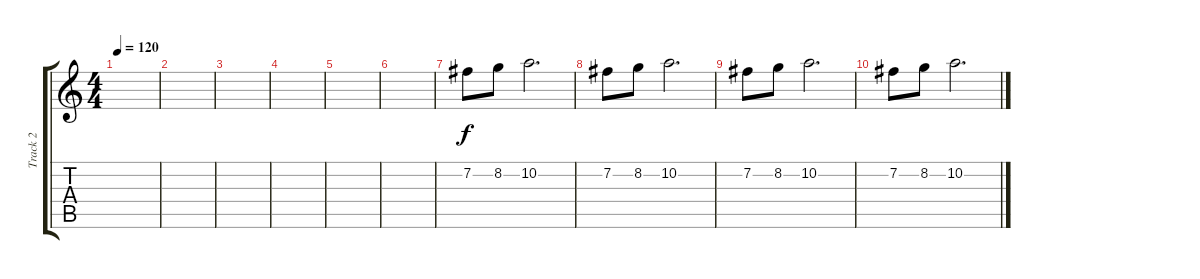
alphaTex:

\track ("Track 2" "Track 2") {instrument acousticguitarsteel}
\staff {score tabs}
\tuning (E4 B3 G3 D3 A2 E2) {hide}
\ts (4 4)
\tempo 120
\clef g2
\ks c
|
|
|
|
|
|
7.2.8 8.2.8 10.2.2{d} |
7.2.8 8.2.8 10.2.2{d} |
7.2.8 8.2.8 10.2.2{d} |
7.2.8 8.2.8 10.2.2{d}
